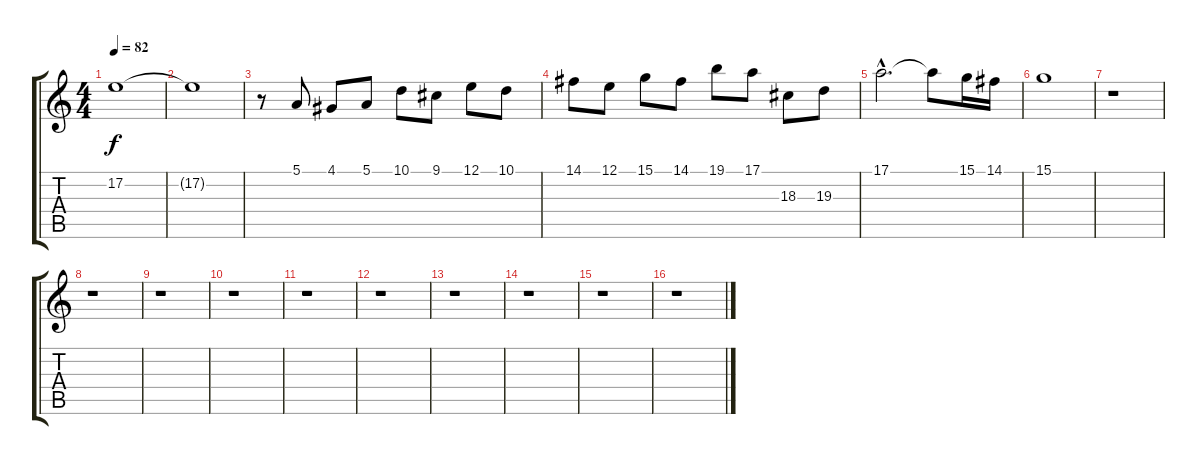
\track "" {instrument piccolo}
\staff {score tabs}
\tuning (E4 B3 G3 D3 A2 E2) {hide}
\ts (4 4)
\tempo 82
\clef g2
\ks c
17.2.1{dy f} |
17.2{t}.1 |
r.8 5.1.8 4.1.8 5.1.8 10.1.8 9.1.8 12.1.8 10.1.8 |
14.1.8 12.1.8 15.1.8 14.1.8 19.1.8 17.1.8 18.3.8 19.3.8 |
17.1{hac}.2{d} 17.1{t}.8 15.1.16 14.1.16 |
15.1.1 |
r.1 |
r.1 |
r.1 |
r.1 |
r.1 |
r.1 |
r.1 |
r.1 |
r.1 |
r.1
